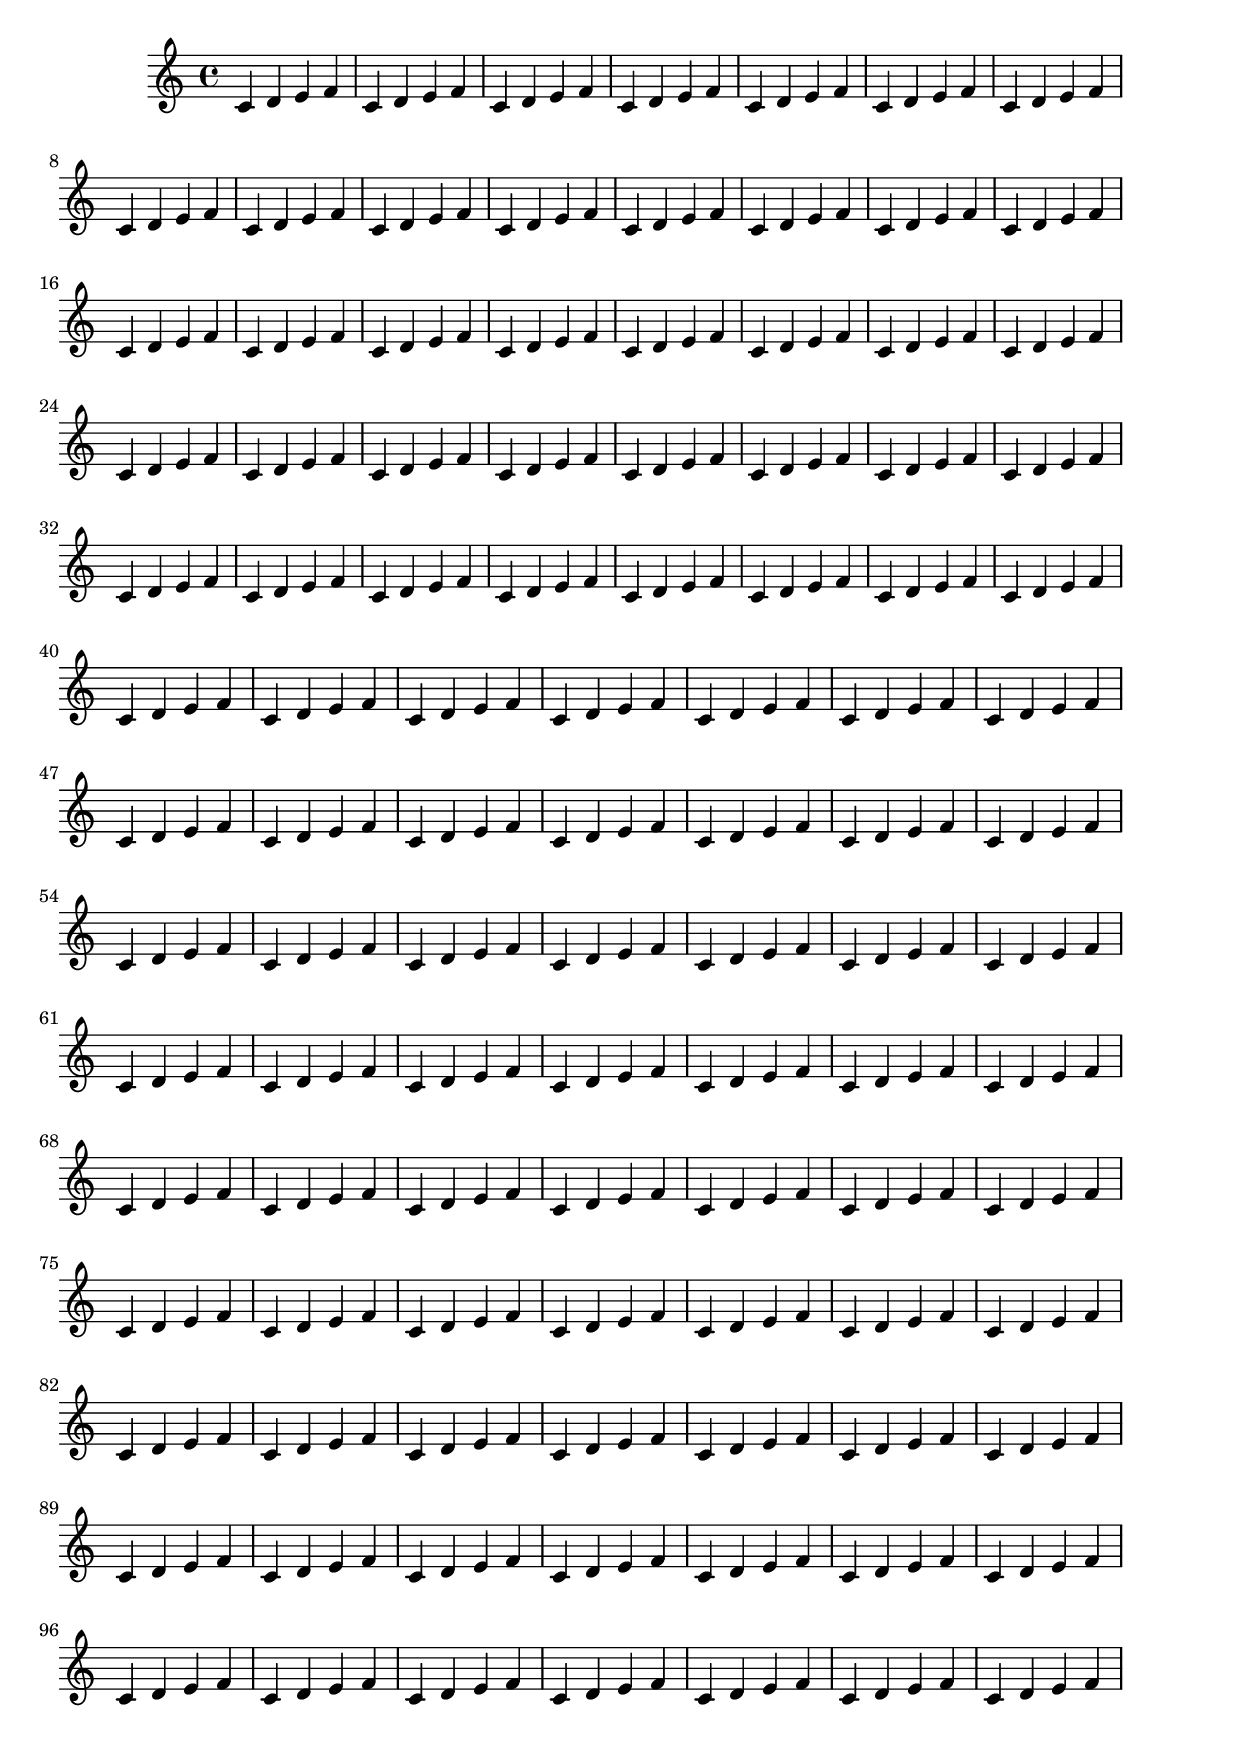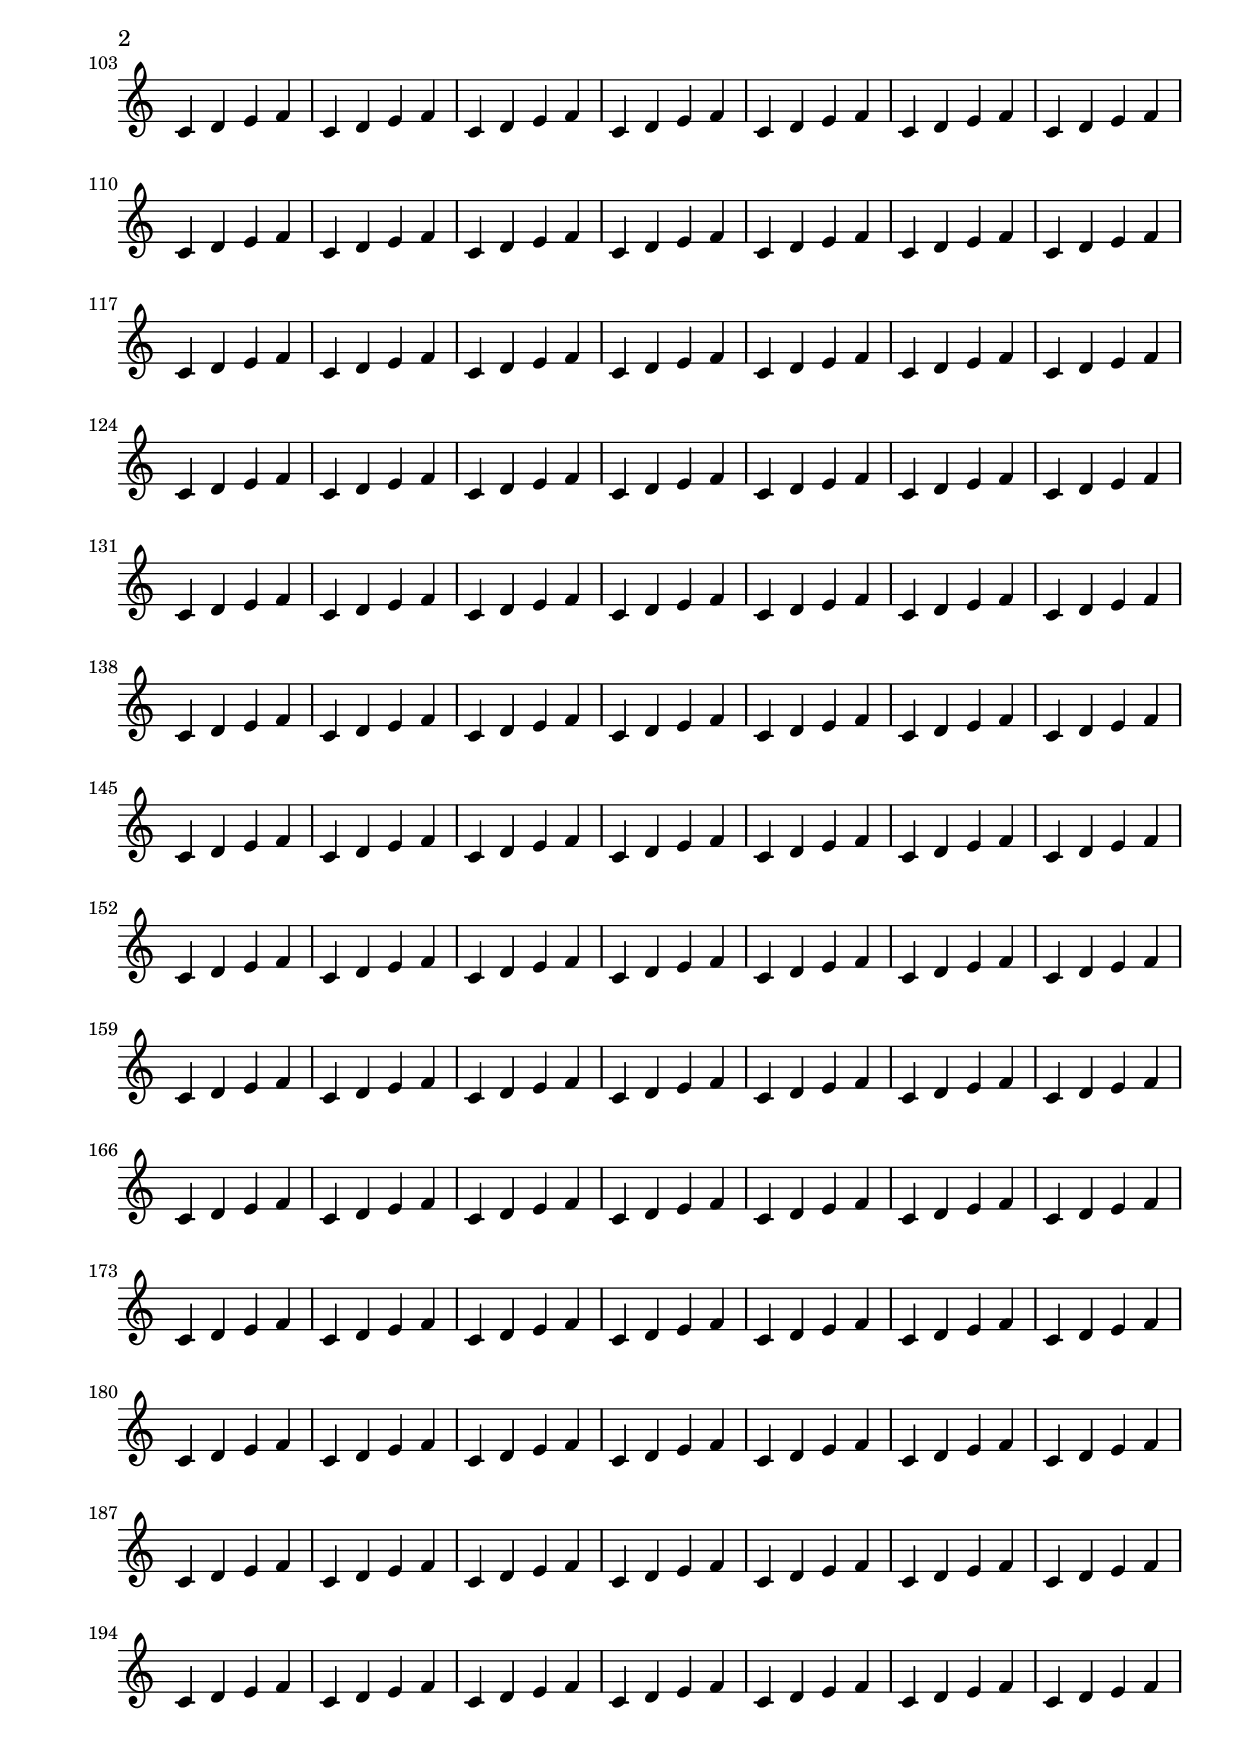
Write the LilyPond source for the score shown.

\version "2.14.0"

\header {
  texidoc = "Two-sided mode allows you to use different margins for
odd and even pages."
}

someNotes = \relative c' { \repeat unfold 200 { c4 d e f } }

\paper {
  two-sided = ##t
  inner-margin = 10 \mm
  outer-margin = 20 \mm
}

\book {
  \score { \someNotes }
}

